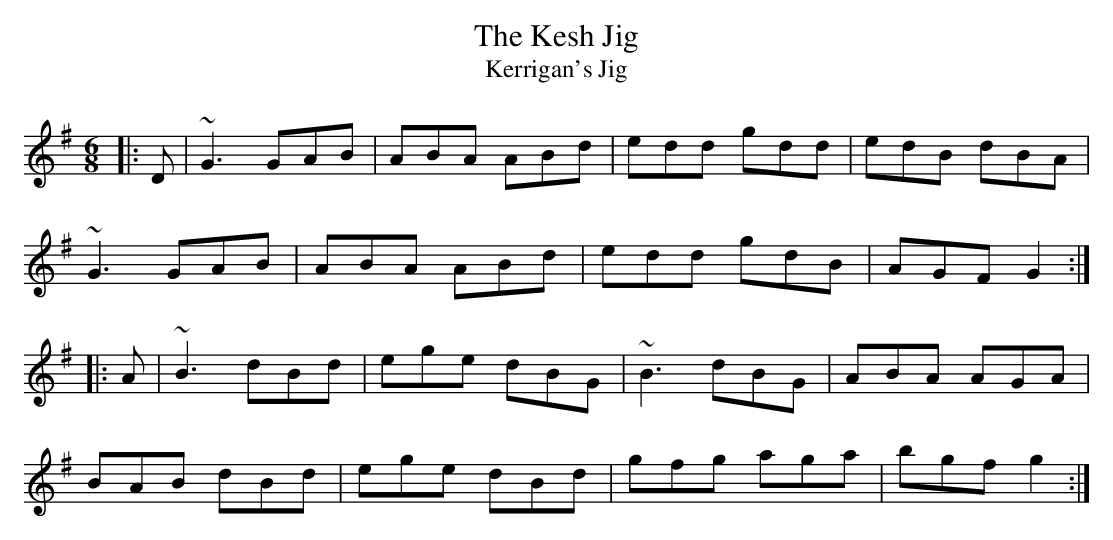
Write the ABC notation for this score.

X:1
T:Kesh Jig, The
T:Kerrigan's Jig
M:6/8
K:G
|:D|~G3 GAB|ABA ABd|edd gdd|edB dBA|
~G3 GAB|ABA ABd|edd gdB|AGF G2:|
|:A|~B3 dBd|ege dBG|~B3 dBG|ABA AGA|
BAB dBd|ege dBd|gfg aga|bgf g2:|
